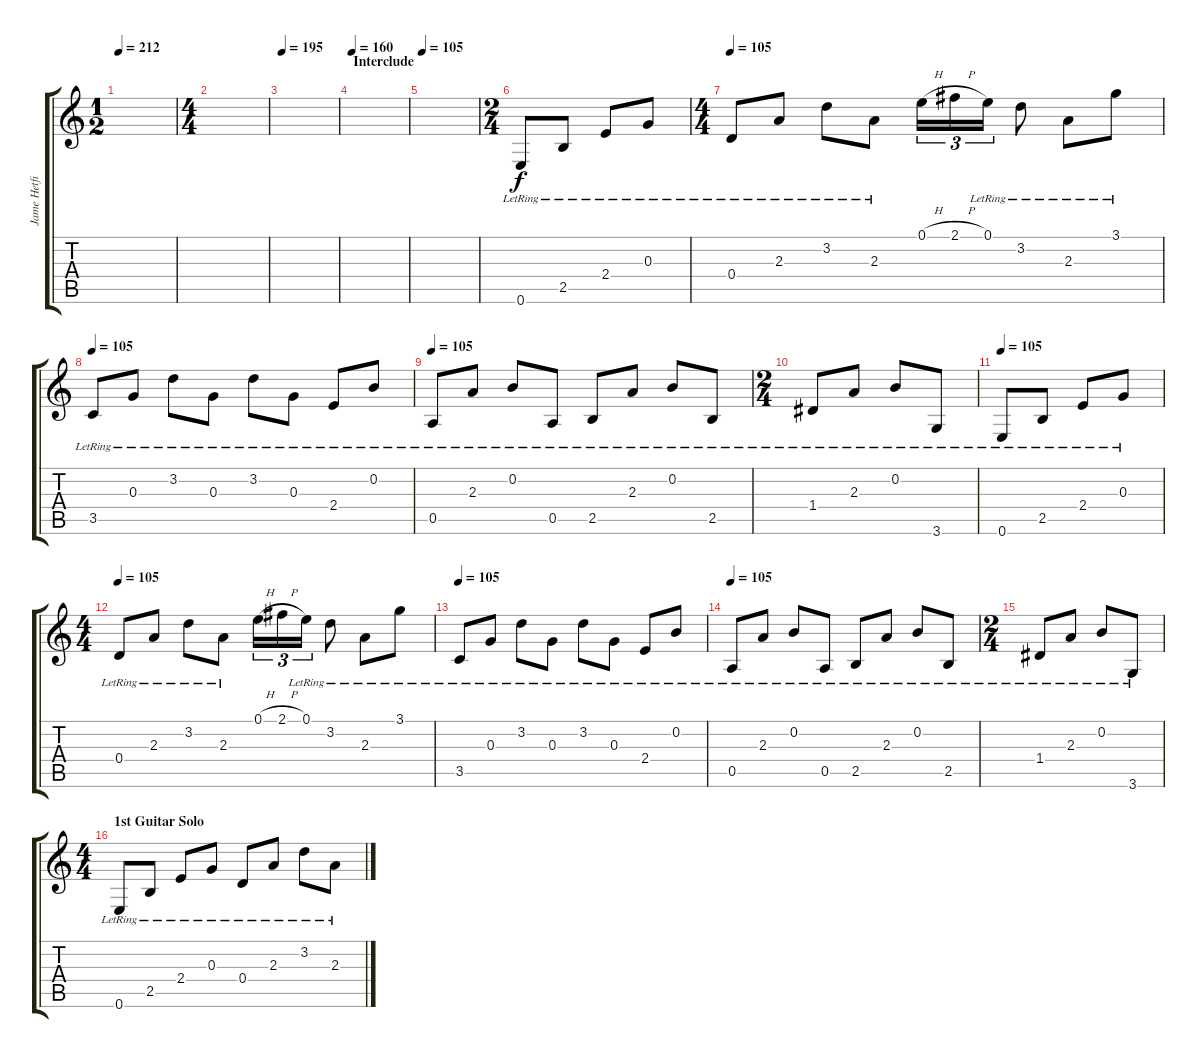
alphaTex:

\track ("Jame Hetfield (Clean Guitar)" "Jame Hetfi") {instrument electricguitarclean}
\staff {score tabs}
\tuning (E4 B3 G3 D3 A2 E2) {hide}
\ts (1 2)
\tempo 212
\clef g2
\ks c
|
\ts (4 4)
|
\tempo 195
|
\section ("" "Interclude")
\tempo 160
|
\tempo 105
|
\ts (2 4)
0.6{lr}.8 2.5{lr}.8 2.4{lr}.8 0.3{lr}.8 |
\ts (4 4)
\tempo 105
0.4{lr}.8 2.3{lr}.8 3.2{lr}.8 2.3{lr}.8 0.1{h}.16{tu (3 2)} 2.1{h}.16{tu (3 2)} 0.1{lr}.16{tu (3 2)} 3.2{lr}.8 2.3{lr}.8 3.1{lr}.8 |
\tempo 105
3.5{lr}.8 0.3{lr}.8 3.2{lr}.8 0.3{lr}.8 3.2{lr}.8 0.3{lr}.8 2.4{lr}.8 0.2{lr}.8 |
\tempo 105
0.5{lr}.8 2.3{lr}.8 0.2{lr}.8 0.5{lr}.8 2.5{lr}.8 2.3{lr}.8 0.2{lr}.8 2.5{lr}.8 |
\ts (2 4)
1.4{lr}.8 2.3{lr}.8 0.2{lr}.8 3.6{lr}.8 |
\tempo 105
0.6{lr}.8 2.5{lr}.8 2.4{lr}.8 0.3{lr}.8 |
\ts (4 4)
\tempo 105
0.4{lr}.8 2.3{lr}.8 3.2{lr}.8 2.3{lr}.8 0.1{h}.16{tu (3 2)} 2.1{h}.16{tu (3 2)} 0.1{lr}.16{tu (3 2)} 3.2{lr}.8 2.3{lr}.8 3.1{lr}.8 |
\tempo 105
3.5{lr}.8 0.3{lr}.8 3.2{lr}.8 0.3{lr}.8 3.2{lr}.8 0.3{lr}.8 2.4{lr}.8 0.2{lr}.8 |
\tempo 105
0.5{lr}.8 2.3{lr}.8 0.2{lr}.8 0.5{lr}.8 2.5{lr}.8 2.3{lr}.8 0.2{lr}.8 2.5{lr}.8 |
\ts (2 4)
1.4{lr}.8 2.3{lr}.8 0.2{lr}.8 3.6{lr}.8 |
\ts (4 4)
\section ("" "1st Guitar Solo")
0.6{lr}.8 2.5{lr}.8 2.4{lr}.8 0.3{lr}.8 0.4{lr}.8 2.3{lr}.8 3.2{lr}.8 2.3{lr}.8
